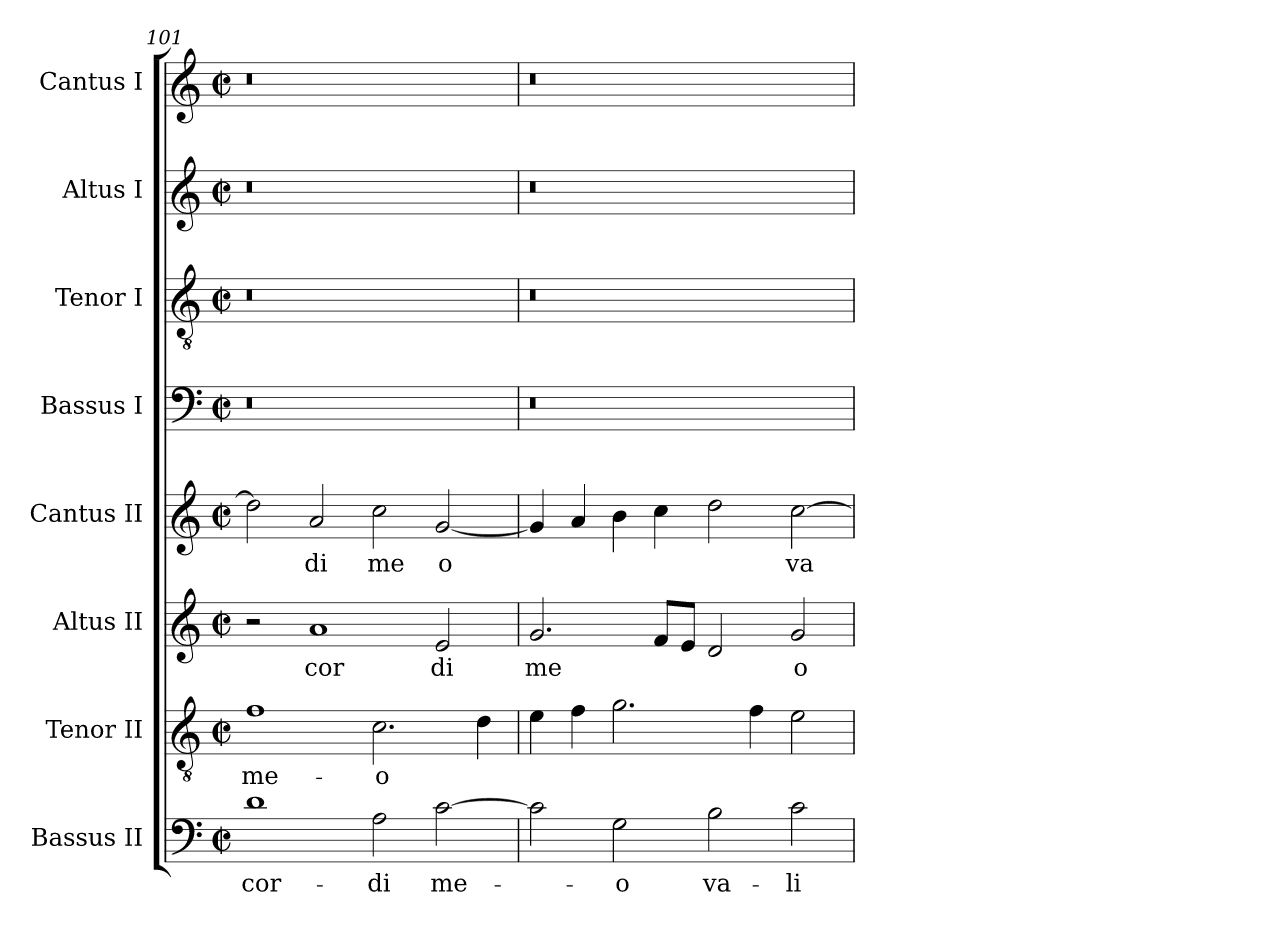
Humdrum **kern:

**kern	**text	**kern	**text	**kern	**text	**kern	**text	**kern	**kern	**kern	**kern
*part8	*part8	*part7	*part7	*part6	*part6	*part5	*part5	*part4	*part3	*part2	*part1
*staff8	*staff8	*staff7	*staff7	*staff6	*staff6	*staff5	*staff5	*staff4	*staff3	*staff2	*staff1
*I"Bassus II	*	*I"Tenor II	*	*I"Altus II	*	*I"Cantus II	*	*I"Bassus I	*I"Tenor I	*I"Altus I	*I"Cantus I
*clefF4	*	*clefGv2	*	*clefG2	*	*clefG2	*	*clefF4	*clefGv2	*clefG2	*clefG2
*k[]	*	*	*	*	*	*	*	*	*	*	*
*C:	*	*	*	*	*	*	*	*	*	*	*
*M2/2	*	*M2/2	*	*M2/2	*	*M2/2	*	*M2/2	*M2/2	*M2/2	*M2/2
*met(c|)	*	*met(c|)	*	*met(c|)	*	*met(c|)	*	*met(c|)	*met(c|)	*met(c|)	*met(c|)
=101	=101	=101	=101	=101	=101	=101	=101	=101	=101	=101	=101
!	!LO:LY:b:cj	!	!LO:LY:b:cj	!	!	!	!	!	!	!	!
1d	cor-	1f	me-	2r	.	2dd\]	.	0r	0r	0r	0r
!	!	!	!	!	!LO:LY:b:cj	!	!LO:LY:b:cj	!	!	!	!
.	.	.	.	1a	cor	2a/	di	.	.	.	.
!	!LO:LY:b:cj	!	!LO:LY:b:cj	!	!	!	!LO:LY:b:cj	!	!	!	!
2A\	-di	2.c\	-o	.	.	2cc\	me	.	.	.	.
!	!LO:LY:b	!	!	!	!LO:LY:b:cj	!	!LO:LY:b:cj	!	!	!	!
[>2c\	me-	.	.	2e/	di	[<2g/	o	.	.	.	.
.	.	4d\	.	.	.	.	.	.	.	.	.
=102	=102	=102	=102	=102	=102	=102	=102	=102	=102	=102	=102
!	!	!	!	!	!LO:LY:b	!	!	!	!	!	!
2c\]	.	4e\	.	2.g/	me	4g/]	.	0r	0r	0r	0r
.	.	4f\	.	.	.	4a/	.	.	.	.	.
!	!LO:LY:b:cj	!	!	!	!	!	!	!	!	!	!
2G\	-o	2.g\	.	.	.	4b\	.	.	.	.	.
.	.	.	.	8f/L	.	4cc\	.	.	.	.	.
.	.	.	.	8e/J	.	.	.	.	.	.	.
!	!LO:LY:b:cj	!	!	!	!	!	!	!	!	!	!
2B\	va-	.	.	2d/	.	2dd\	.	.	.	.	.
.	.	4f\	.	.	.	.	.	.	.	.	.
!	!LO:LY:b:cj	!	!	!	!LO:LY:b:cj	!	!LO:LY:b:cj	!	!	!	!
2c\	-li-	2e\	.	2g/	o	[>2cc\	va	.	.	.	.
=	=	=	=	=	=	=	=	=	=	=	=
*-	*-	*-	*-	*-	*-	*-	*-	*-	*-	*-	*-
